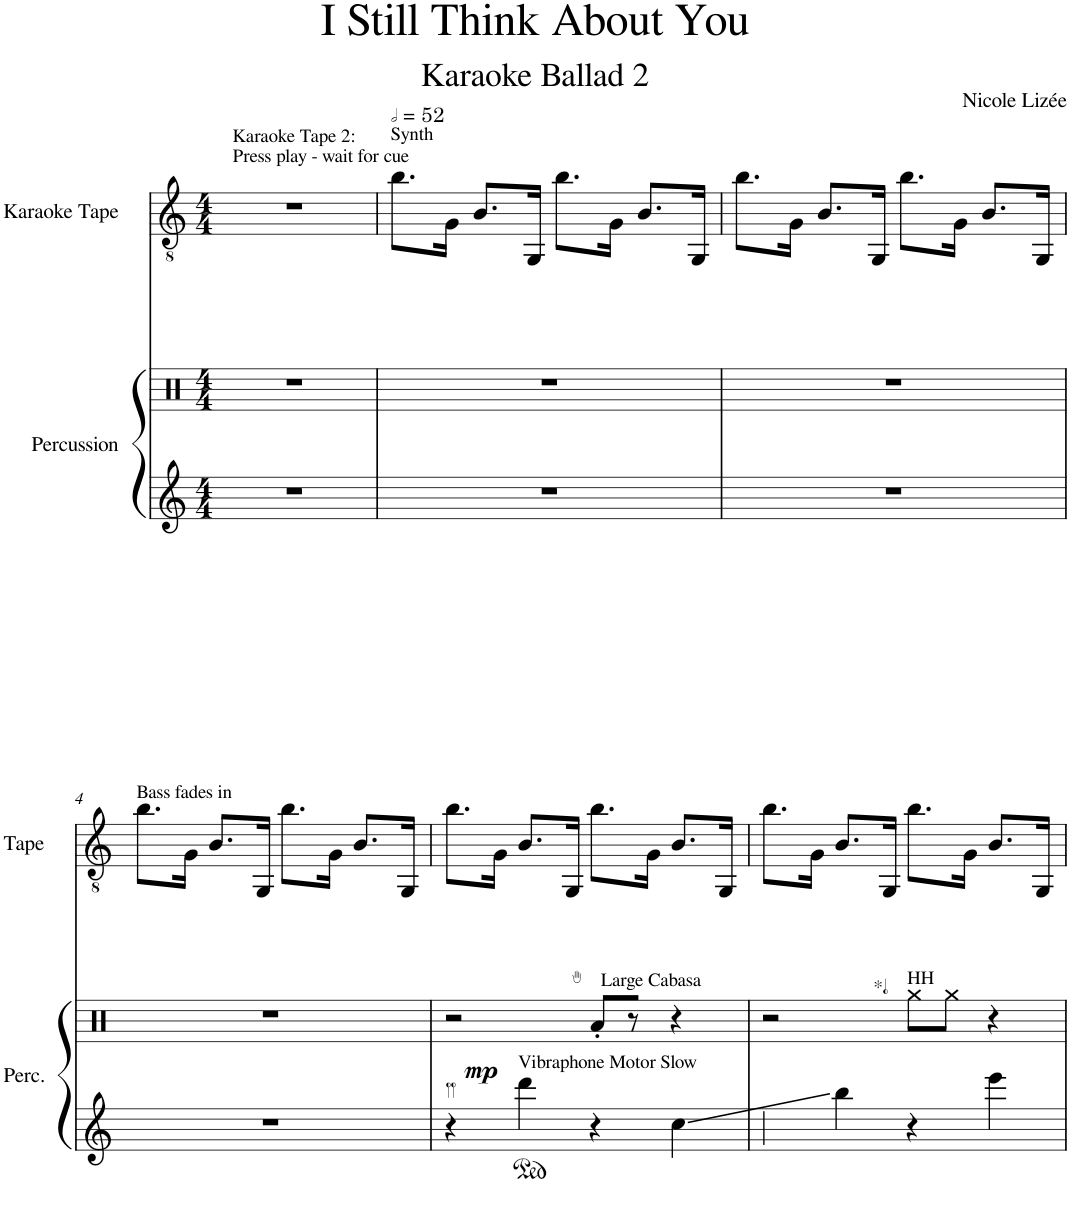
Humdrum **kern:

**kern	**kern	**dynam	**kern
*part2	*part2	*part2	*part1
*staff3	*staff2	*staff2/3	*staff1
*I"Percussion	*	*	*I"Karaoke Tape
*I'Perc.	*	*	*I'Tape
*clefG2	*clefX	*	*clefGv2
*k[]	*k[]	*	*k[]
*M4/4	*M4/4	*	*M4/4
=1	=1	=1	=1
!	!	!	!LO:TX:a:t=Karaoke Tape 2&colon;
!	!	!	!LO:TX:a:t=Press play - wait for cue
1r	1r	.	1r
=2	=2	=2	=2
*	*	*	*MM104
!	!	!	!LO:TX:a:t=Synth
1r	1r	.	8.b\L
.	.	.	16G\Jk
.	.	.	8.B/L
.	.	.	16GG/Jk
.	.	.	8.b\L
.	.	.	16G\Jk
.	.	.	8.B/L
.	.	.	16GG/Jk
=3	=3	=3	=3
1r	1r	.	8.b\L
.	.	.	16G\Jk
.	.	.	8.B/L
.	.	.	16GG/Jk
.	.	.	8.b\L
.	.	.	16G\Jk
.	.	.	8.B/L
.	.	.	16GG/Jk
!!LO:LB:g=z
=4	=4	=4	=4
!	!	!	!LO:TX:a:t=Bass fades in
1r	1r	.	8.b\L
.	.	.	16G\Jk
.	.	.	8.B/L
.	.	.	16GG/Jk
.	.	.	8.b\L
.	.	.	16G\Jk
.	.	.	8.B/L
.	.	.	16GG/Jk
=5	=5	=5	=5
!	!	!LO:DY:b	!
4r	2r	mp	8.b\L
.	.	.	16G\Jk
!LO:TX:a:t=Vibraphone Motor Slow	!	!	!
4ddd\	.	.	8.B/L
.	.	.	16GG/Jk
!	!LO:TX:a:t=Large Cabasa	!	!
4r	8a'/L	.	8.b\L
.	8r	.	.
.	.	.	16G\Jk
4cc\	4r	.	8.B/L
.	.	.	16GG/Jk
=6	=6	=6	=6
4ff\	2r	.	8.b\L
.	.	.	16G\Jk
4bb\	.	.	8.B/L
.	.	.	16GG/Jk
!	!LO:TX:a:t=HH	!	!
!	!LO:TX:a:t=*	!	!
4r	8gg\L	.	8.b\L
.	8gg\J	.	.
.	.	.	16G\Jk
4eee\	4r	.	8.B/L
.	.	.	16GG/Jk
=	=	=	=
*-	*-	*-	*-
